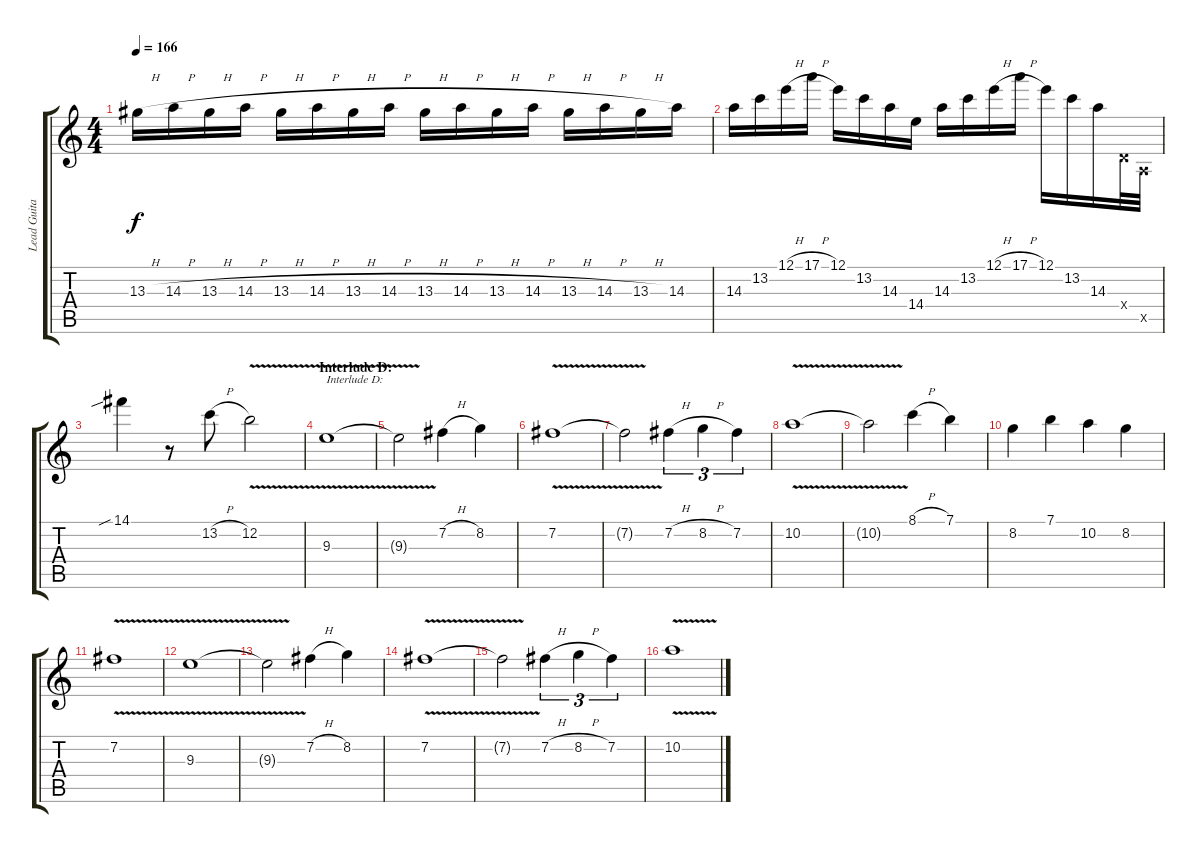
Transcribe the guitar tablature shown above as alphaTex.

\track ("Lead Guitar I" "Lead Guita") {instrument distortionguitar}
\staff {score tabs}
\tuning (E4 B3 G3 D3 A2 E2) {hide}
\ts (4 4)
\tempo 166
\clef g2
\ks c
13.3{h}.16{dy f} 14.3{h}.16 13.3{h}.16 14.3{h}.16 13.3{h}.16 14.3{h}.16 13.3{h}.16 14.3{h}.16 13.3{h}.16 14.3{h}.16 13.3{h}.16 14.3{h}.16 13.3{h}.16 14.3{h}.16 13.3{h}.16 14.3.16 |
14.3.16 13.2.16 12.1{h}.16 17.1{h}.16 12.1.16 13.2.16 14.3.16 14.4.16 14.3.16 13.2.16 12.1{h}.16 17.1{h}.16 12.1.16 13.2.16 14.3.16 0.4{x}.32 0.5{x}.32 |
14.1{sib}.4 r.8 13.2{h}.8 12.2{v}.2 |
\section ("" "Interlude D:")
9.3{v}.1{txt "Interlude D:"} |
9.3{t}.2 7.2{h}.4 8.2.4 |
7.2{v}.1 |
7.2{t}.2 7.2{h}.4{tu (3 2)} 8.2{h}.4{tu (3 2)} 7.2.4{tu (3 2)} |
10.2{v}.1 |
10.2{t}.2 8.1{h}.4 7.1.4 |
8.2.4 7.1.4 10.2.4 8.2.4 |
7.2{v}.1 |
9.3{v}.1 |
9.3{t}.2 7.2{h}.4 8.2.4 |
7.2{v}.1 |
7.2{t}.2 7.2{h}.4{tu (3 2)} 8.2{h}.4{tu (3 2)} 7.2.4{tu (3 2)} |
10.2{v}.1
